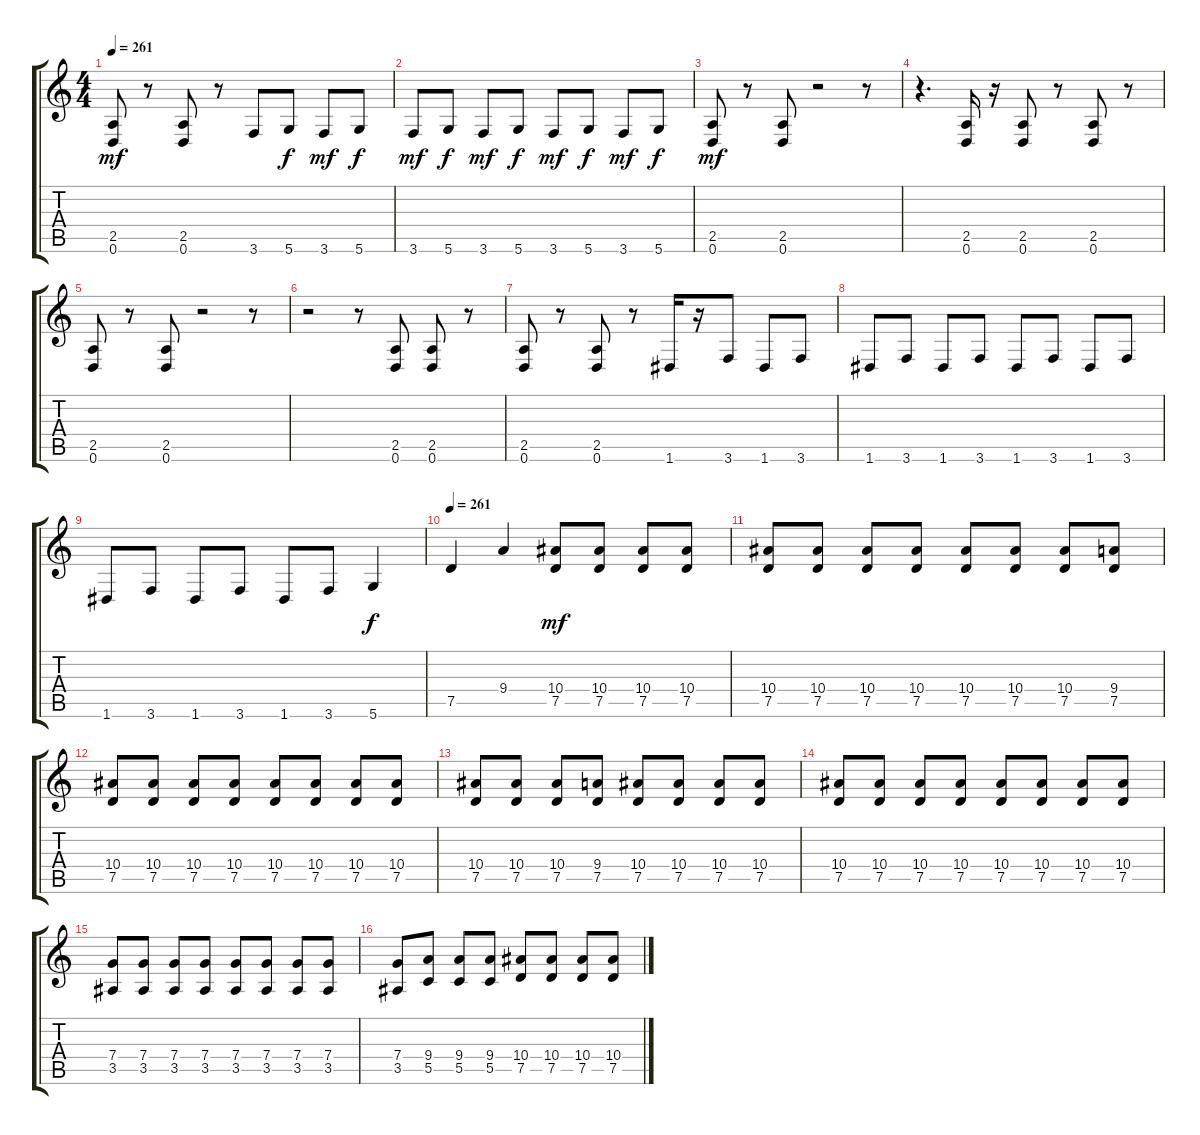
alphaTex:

\track "" {instrument distortionguitar}
\staff {score tabs}
\tuning (D4 A3 F3 C3 G2 D2) {hide}
\ts (4 4)
\tempo 261
\clef g2
\ks c
(2.5 0.6).8{dy mf} r.8 (2.5 0.6).8 r.8 3.6.8 5.6.8{dy f} 3.6.8{dy mf} 5.6.8{dy f} |
3.6.8{dy mf} 5.6.8{dy f} 3.6.8{dy mf} 5.6.8{dy f} 3.6.8{dy mf} 5.6.8{dy f} 3.6.8{dy mf} 5.6.8{dy f} |
(2.5 0.6).8{dy mf} r.8 (2.5 0.6).8 r.2 r.8 |
r.4{d} (2.5 0.6).16 r.16 (2.5 0.6).8 r.8 (2.5 0.6).8 r.8 |
(2.5 0.6).8 r.8 (2.5 0.6).8 r.2 r.8 |
r.2 r.8 (2.5 0.6).8 (2.5 0.6).8 r.8 |
(2.5 0.6).8 r.8 (2.5 0.6).8 r.8 1.6.16 r.16 3.6.8 1.6.8 3.6.8 |
1.6.8 3.6.8 1.6.8 3.6.8 1.6.8 3.6.8 1.6.8 3.6.8 |
1.6.8 3.6.8 1.6.8 3.6.8 1.6.8 3.6.8 5.6.4{dy f} |
\tempo 261
7.5.4 9.4.4 (10.4 7.5).8{dy mf} (10.4 7.5).8 (10.4 7.5).8 (10.4 7.5).8 |
(10.4 7.5).8 (10.4 7.5).8 (10.4 7.5).8 (10.4 7.5).8 (10.4 7.5).8 (10.4 7.5).8 (10.4 7.5).8 (9.4 7.5).8 |
(10.4 7.5).8 (10.4 7.5).8 (10.4 7.5).8 (10.4 7.5).8 (10.4 7.5).8 (10.4 7.5).8 (10.4 7.5).8 (10.4 7.5).8 |
(10.4 7.5).8 (10.4 7.5).8 (10.4 7.5).8 (9.4 7.5).8 (10.4 7.5).8 (10.4 7.5).8 (10.4 7.5).8 (10.4 7.5).8 |
(10.4 7.5).8 (10.4 7.5).8 (10.4 7.5).8 (10.4 7.5).8 (10.4 7.5).8 (10.4 7.5).8 (10.4 7.5).8 (10.4 7.5).8 |
(7.4 3.5).8 (7.4 3.5).8 (7.4 3.5).8 (7.4 3.5).8 (7.4 3.5).8 (7.4 3.5).8 (7.4 3.5).8 (7.4 3.5).8 |
(7.4 3.5).8 (9.4 5.5).8 (9.4 5.5).8 (9.4 5.5).8 (10.4 7.5).8 (10.4 7.5).8 (10.4 7.5).8 (10.4 7.5).8
